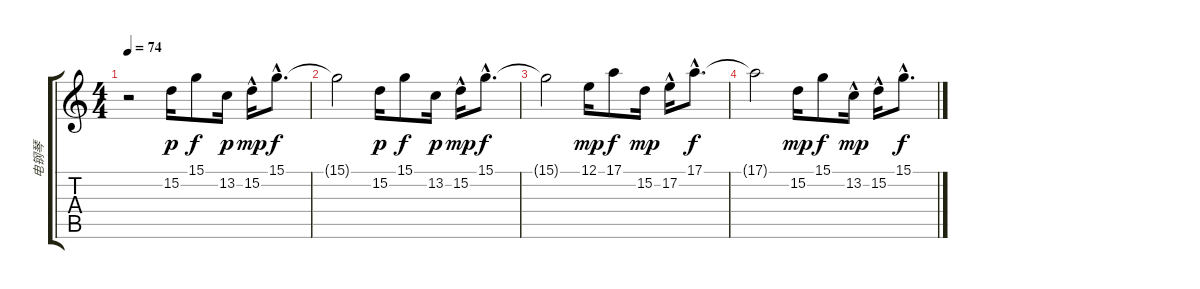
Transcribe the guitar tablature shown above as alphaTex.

\track ("电钢琴" "电钢琴") {instrument acousticgrandpiano}
\staff {score tabs}
\tuning (E4 B3 G3 D3 A2 E2) {hide}
\ts (4 4)
\tempo 74
\clef g2
\ks c
r.2{dy f} 15.2.16{dy p volume 11 instrument acousticgrandpiano} 15.1.8{dy f} 13.2.16{dy p} 15.2{hac}.16{dy mp} 15.1{hac}.8{d dy f} |
15.1{t}.2 15.2.16{dy p} 15.1.8{dy f} 13.2.16{dy p} 15.2{hac}.16{dy mp} 15.1{hac}.8{d dy f} |
15.1{t}.2 12.1.16{dy mp} 17.1.8{dy f} 15.2.16{dy mp} 17.2{hac}.16 17.1{hac}.8{d dy f} |
17.1{t}.2 15.2.16{dy mp} 15.1.8{dy f} 13.2{hac}.16{dy mp} 15.2{hac}.16 15.1{hac}.8{d dy f}
